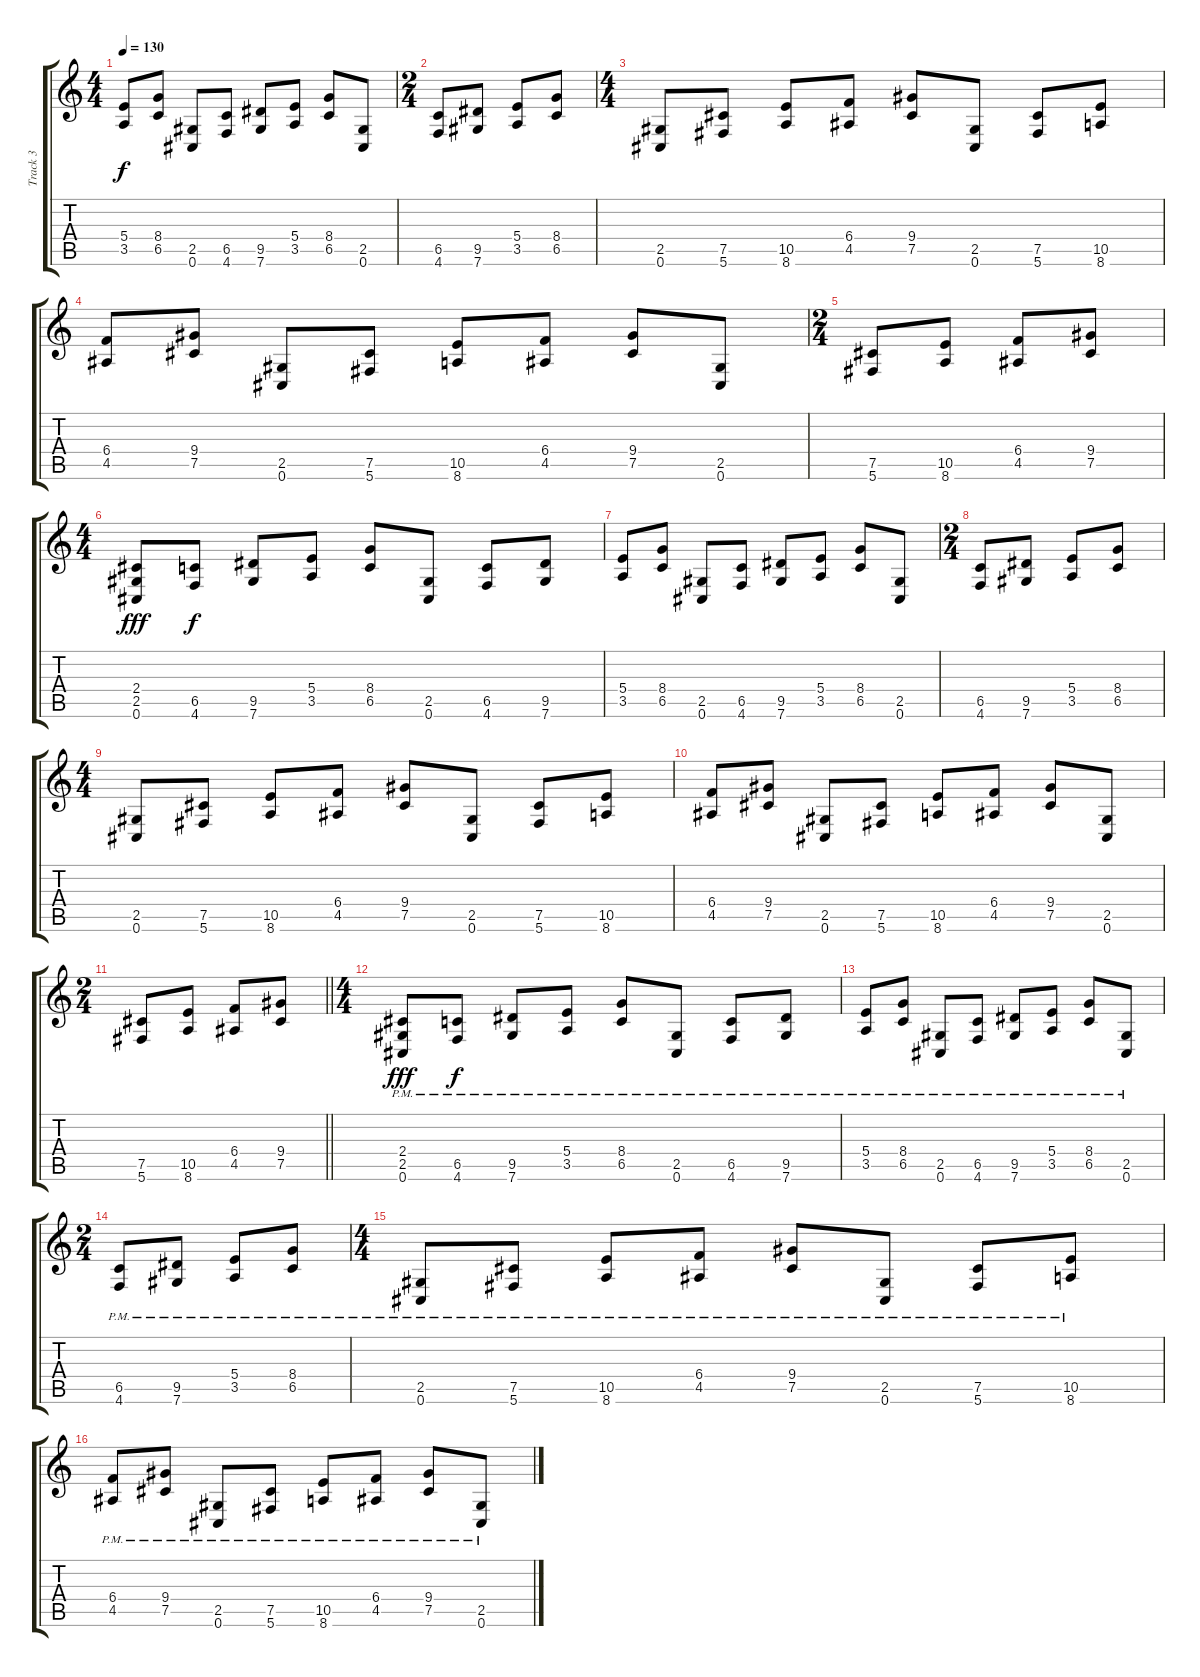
\track ("Track 3" "Track 3") {instrument distortionguitar}
\staff {score tabs}
\tuning (Db4 Ab3 E3 B2 Gb2 Db2) {hide}
\ts (4 4)
\tempo 130
\clef g2
\ks c
(5.4 3.5).8{dy f} (8.4 6.5).8 (2.5 0.6).8 (6.5 4.6).8 (9.5 7.6).8 (5.4 3.5).8 (8.4 6.5).8 (2.5 0.6).8 |
\ts (2 4)
(6.5 4.6).8 (9.5 7.6).8 (5.4 3.5).8 (8.4 6.5).8 |
\ts (4 4)
(2.5 0.6).8 (7.5 5.6).8 (10.5 8.6).8 (6.4 4.5).8 (9.4 7.5).8 (2.5 0.6).8 (7.5 5.6).8 (10.5 8.6).8 |
(6.4 4.5).8 (9.4 7.5).8 (2.5 0.6).8 (7.5 5.6).8 (10.5 8.6).8 (6.4 4.5).8 (9.4 7.5).8 (2.5 0.6).8 |
\ts (2 4)
(7.5 5.6).8 (10.5 8.6).8 (6.4 4.5).8 (9.4 7.5).8 |
\ts (4 4)
(2.4 2.5 0.6).8{dy fff} (6.5 4.6).8{dy f} (9.5 7.6).8 (5.4 3.5).8 (8.4 6.5).8 (2.5 0.6).8 (6.5 4.6).8 (9.5 7.6).8 |
(5.4 3.5).8 (8.4 6.5).8 (2.5 0.6).8 (6.5 4.6).8 (9.5 7.6).8 (5.4 3.5).8 (8.4 6.5).8 (2.5 0.6).8 |
\ts (2 4)
(6.5 4.6).8 (9.5 7.6).8 (5.4 3.5).8 (8.4 6.5).8 |
\ts (4 4)
(2.5 0.6).8 (7.5 5.6).8 (10.5 8.6).8 (6.4 4.5).8 (9.4 7.5).8 (2.5 0.6).8 (7.5 5.6).8 (10.5 8.6).8 |
(6.4 4.5).8 (9.4 7.5).8 (2.5 0.6).8 (7.5 5.6).8 (10.5 8.6).8 (6.4 4.5).8 (9.4 7.5).8 (2.5 0.6).8 |
\ts (2 4)
\barLineRight lightlight
(7.5 5.6).8 (10.5 8.6).8 (6.4 4.5).8 (9.4 7.5).8 |
\ts (4 4)
\section ("" "")
(2.4{pm} 2.5{pm} 0.6{pm}).8{dy fff} (6.5{pm} 4.6{pm}).8{dy f} (9.5{pm} 7.6{pm}).8 (5.4{pm} 3.5{pm}).8 (8.4{pm} 6.5{pm}).8 (2.5{pm} 0.6{pm}).8 (6.5{pm} 4.6{pm}).8 (9.5{pm} 7.6{pm}).8 |
(5.4{pm} 3.5{pm}).8 (8.4{pm} 6.5{pm}).8 (2.5{pm} 0.6{pm}).8 (6.5{pm} 4.6{pm}).8 (9.5{pm} 7.6{pm}).8 (5.4{pm} 3.5{pm}).8 (8.4{pm} 6.5{pm}).8 (2.5{pm} 0.6{pm}).8 |
\ts (2 4)
(6.5{pm} 4.6{pm}).8 (9.5{pm} 7.6{pm}).8 (5.4{pm} 3.5{pm}).8 (8.4{pm} 6.5{pm}).8 |
\ts (4 4)
(2.5{pm} 0.6{pm}).8 (7.5{pm} 5.6{pm}).8 (10.5{pm} 8.6{pm}).8 (6.4{pm} 4.5{pm}).8 (9.4{pm} 7.5{pm}).8 (2.5{pm} 0.6{pm}).8 (7.5{pm} 5.6{pm}).8 (10.5{pm} 8.6{pm}).8 |
(6.4{pm} 4.5{pm}).8 (9.4{pm} 7.5{pm}).8 (2.5{pm} 0.6{pm}).8 (7.5{pm} 5.6{pm}).8 (10.5{pm} 8.6{pm}).8 (6.4{pm} 4.5{pm}).8 (9.4{pm} 7.5{pm}).8 (2.5{pm} 0.6{pm}).8
